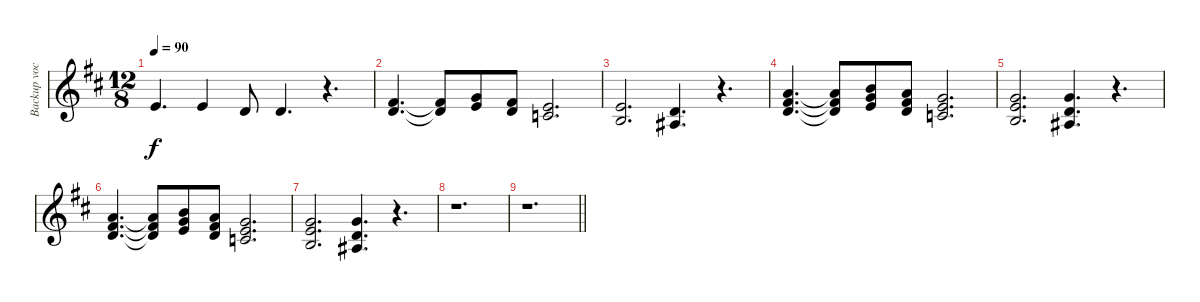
\track ("Backup vocals" "Backup voc") {instrument lead2sawtooth}
\staff {score}
\tuning (E4 B3 G3 D3 A2 E2) {hide}
\ts (12 8)
\tempo 90
\clef g2
\ks d
0.1.4{d dy f} 0.1.4 3.2.8 3.2.4{d} r.4{d} |
(2.1 3.2).4{d} (2.1{t} 3.2{t}).8 (3.1 5.2).8 (2.1 3.2).8 (0.1 1.2).2{d} |
(0.1 0.2).2{d} (3.2 3.3).4{d} r.4{d} |
(2.1 3.2 14.3).4{d} (2.1{t} 3.2{t} 14.3{t}).8 (3.1 5.2 16.3).8 (2.1 3.2 14.3).8 (0.1 1.2 12.3).2{d} |
(0.1 0.2 12.3).2{d} (3.1 3.2 3.3).4{d} r.4{d} |
(2.1 3.2 14.3).4{d} (2.1{t} 3.2{t} 14.3{t}).8 (3.1 5.2 16.3).8 (2.1 3.2 14.3).8 (0.1 1.2 12.3).2{d} |
(0.1 0.2 12.3).2{d} (3.1 3.2 3.3).4{d} r.4{d} |
r.1{d} |
\barLineRight lightlight
r.1{d}
